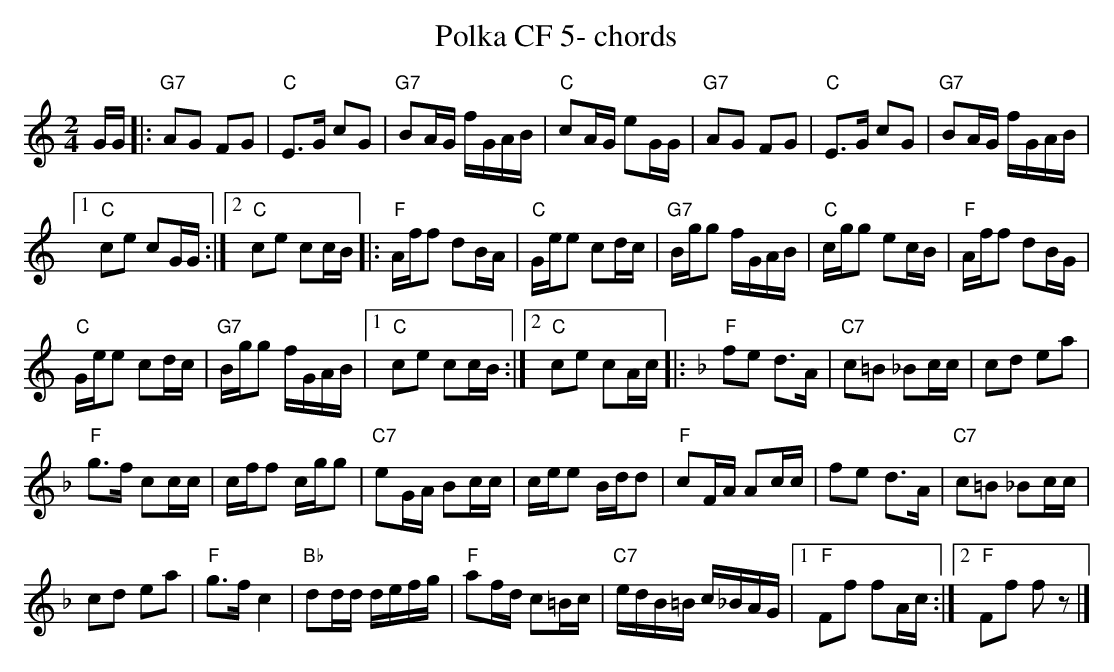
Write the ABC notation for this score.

X:1
T:Polka CF 5- chords
M:2/4
L:1/16
K:Cmaj%%MIDI gchordon
GG |: "G7"A2G2 F2G2 | "C"E3G c2G2 | "G7"B2AG fGAB | "C"c2AG e2GG | "G7"A2G2 F2G2 | "C"E3G c2G2 | "G7"B2AG fGAB |1
"C"c2e2 c2GG :|2 "C"c2e2 c2cB |: "F"Aff2 d2BA | "C"Gee2 c2dc | "G7"Bgg2 fGAB | "C"cgg2 e2cB | "F"Aff2 d2BG |
"C"Gee2 c2dc | "G7"Bgg2 fGAB |1 "C"c2e2 c2cB :|2 "C"c2e2 c2Ac |: [K:Fmaj] "F"f2e2 d3A | "C7"c2=B2 _B2cc | c2d2 e2a2 |
"F"g3f c2cc | cff2 cgg2 | "C7"e2GA B2cc | cee2 Bdd2 | "F"c2FA A2cc | f2e2 d3A | "C7"c2=B2 _B2cc |
c2d2 e2a2 | "F"g3f c4 | "Bb"d2dd defg | "F"a2fd c2=Bc | "C7"edB=B c_BAG |1 "F"F2f2 f2Ac :|2 "F"F2f2 f2z2 |]
